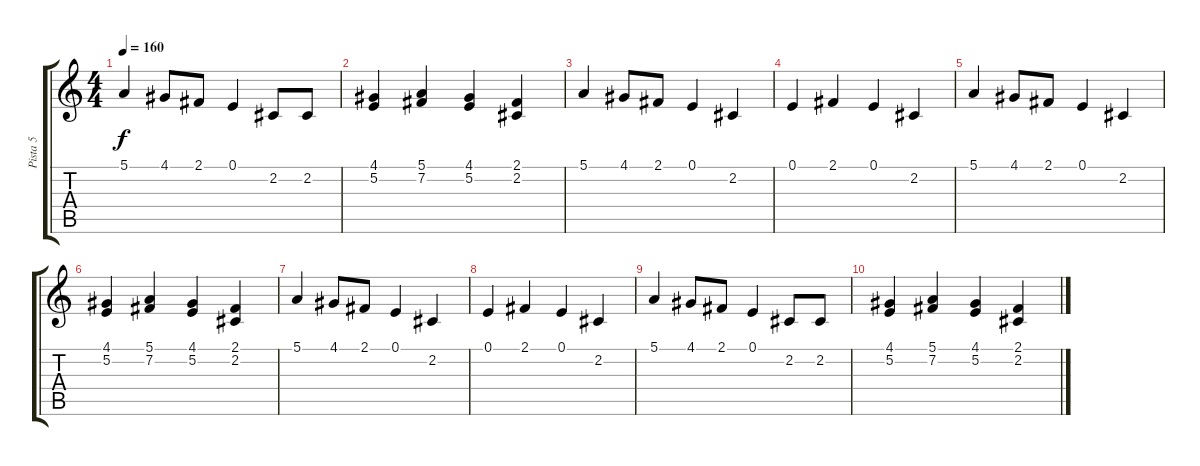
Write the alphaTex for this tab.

\track ("Pista 5" "Pista 5") {instrument electricgrandpiano}
\staff {score tabs}
\tuning (E4 B3 G3 D3 A2 E2) {hide}
\ts (4 4)
\tempo 160
\clef g2
\ks c
5.1.4{dy f} 4.1.8 2.1.8 0.1.4 2.2.8 2.2.8 |
(4.1 5.2).4 (5.1 7.2).4 (4.1 5.2).4 (2.1 2.2).4 |
5.1.4 4.1.8 2.1.8 0.1.4 2.2.4 |
0.1.4 2.1.4 0.1.4 2.2.4 |
5.1.4 4.1.8 2.1.8 0.1.4 2.2.4 |
(4.1 5.2).4 (5.1 7.2).4 (4.1 5.2).4 (2.1 2.2).4 |
5.1.4 4.1.8 2.1.8 0.1.4 2.2.4 |
0.1.4 2.1.4 0.1.4 2.2.4 |
5.1.4 4.1.8 2.1.8 0.1.4 2.2.8 2.2.8 |
(4.1 5.2).4 (5.1 7.2).4 (4.1 5.2).4 (2.1 2.2).4
